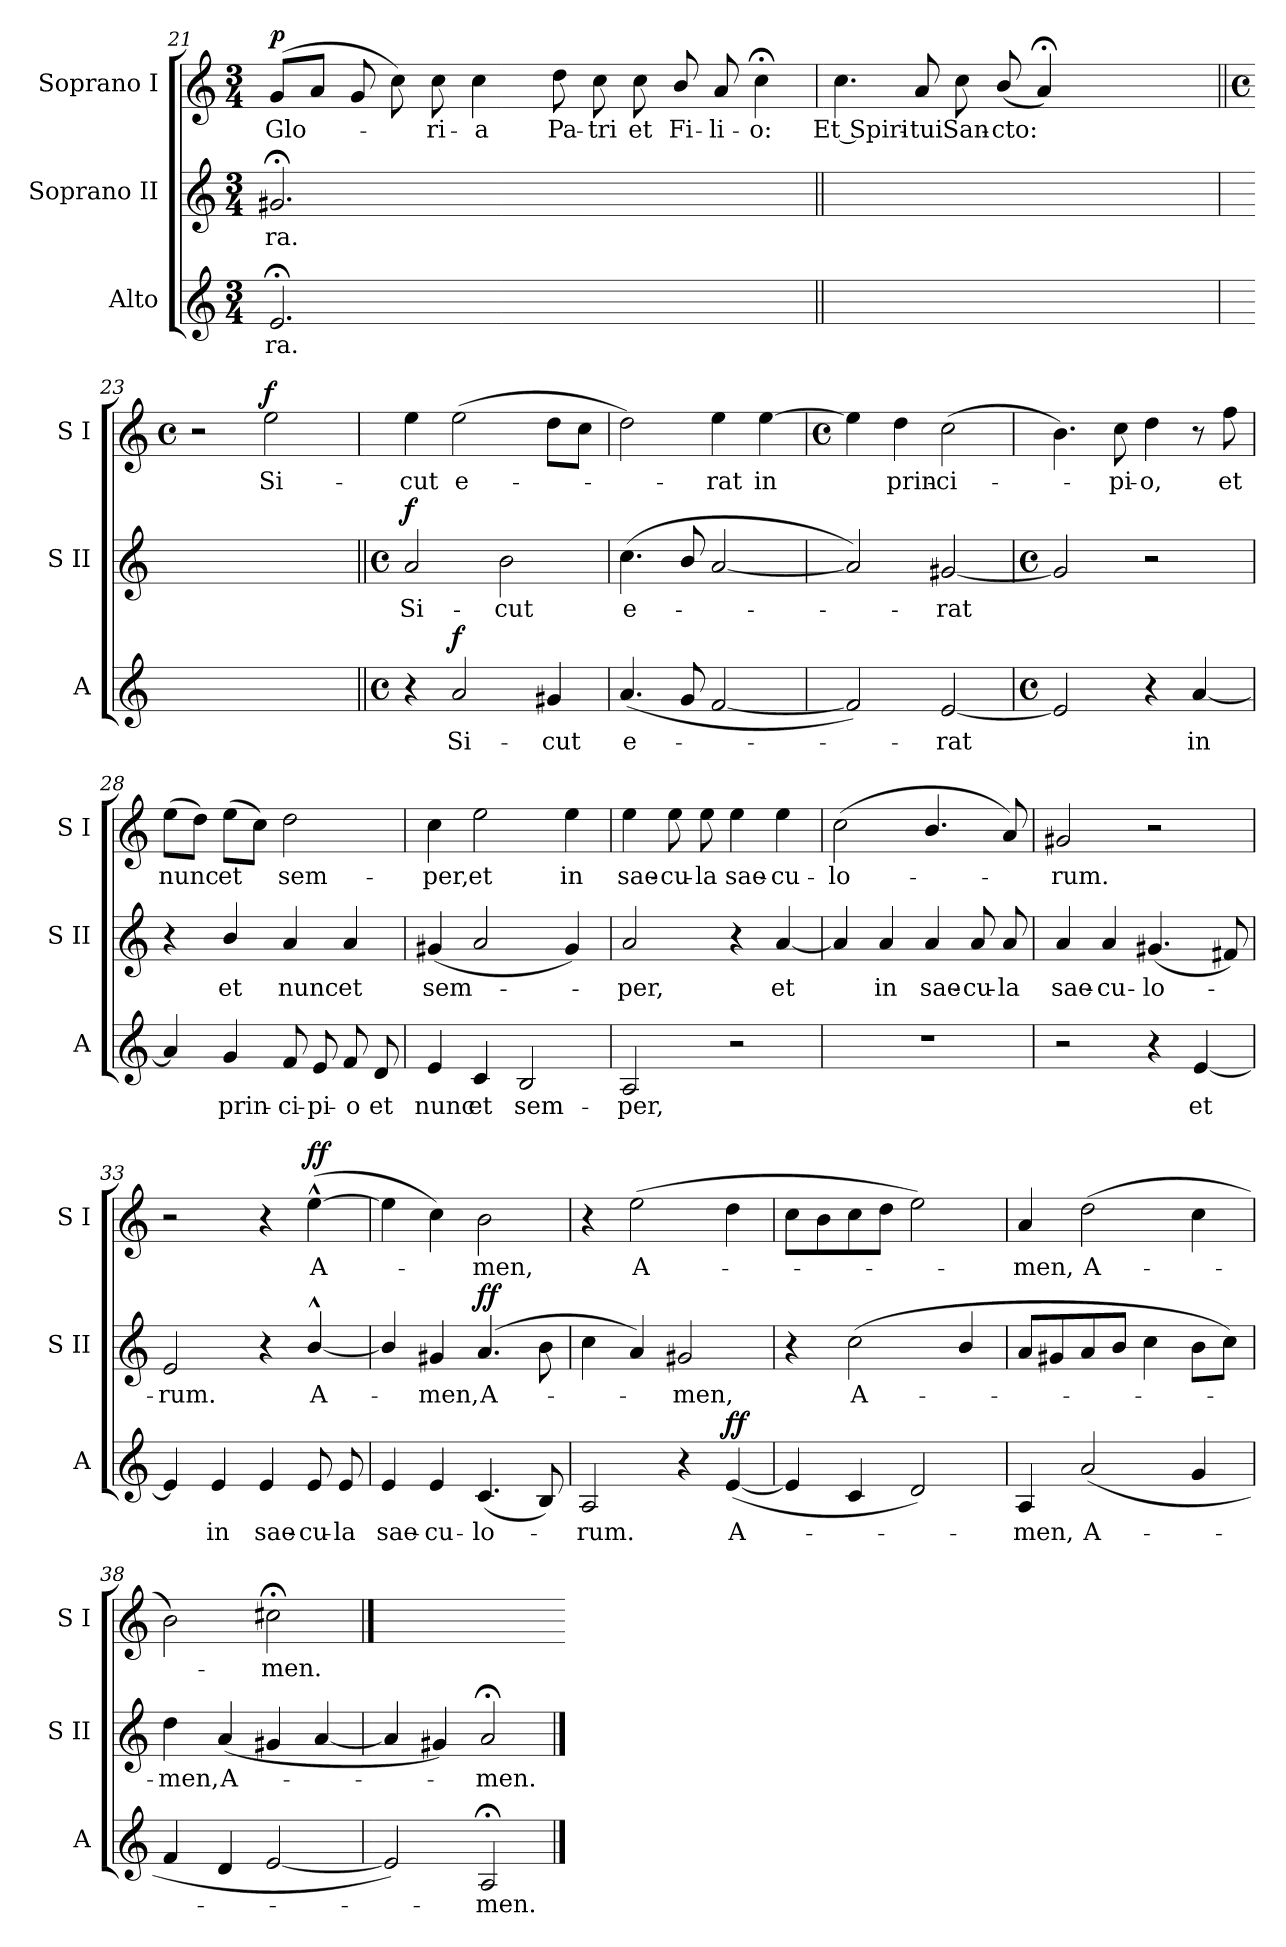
**kern	**text	**dynam	**kern	**text	**dynam	**kern	**text	**dynam
*part3	*part3	*part3	*part2	*part2	*part2	*part1	*part1	*part1
*staff3	*staff3	*staff3	*staff2	*staff2	*staff2	*staff1	*staff1	*staff1
*I"Alto	*	*	*I"Soprano II	*	*	*I"Soprano I	*	*
*I'A	*	*	*I'S II	*	*	*I'S I	*	*
!!LO:LB:g=z
*clefG2	*	*	*clefG2	*	*	*clefG2	*	*
*k[]	*	*	*k[]	*	*	*k[]	*	*
*C:	*	*	*C:	*	*	*C:	*	*
*M3/4	*	*	*M3/4	*	*	*M3/4	*	*
=21	=21	=21	=21	=21	=21	=21	=21	=21
!	!LO:LY:b	!	!	!LO:LY:b	!	!	!LO:LY:b	!LO:DY:b
2.e;<	ra.	.	2.g#X;<	ra.	.	(<8gL	Glo-	p
.	.	.	.	.	.	8aJ	.	.
.	.	.	.	.	.	8g	.	.
.	.	.	.	.	.	8cc)	.	.
!	!	!	!	!	!	!	!LO:LY:b	!
.	.	.	.	.	.	8cc	ri-	.
!	!	!	!	!	!	!	!LO:LY:b	!
.	.	.	.	.	.	4cc	-a	.
1ryy	.	.	1ryy	.	.	.	.	.
!	!	!	!	!	!	!	!LO:LY:b	!
.	.	.	.	.	.	8dd	Pa-	.
!	!	!	!	!	!	!	!LO:LY:b	!
.	.	.	.	.	.	8cc	-tri	.
!	!	!	!	!	!	!	!LO:LY:b	!
.	.	.	.	.	.	8cc	et	.
!	!	!	!	!	!	!	!LO:LY:b	!
.	.	.	.	.	.	8b/	Fi-	.
!	!	!	!	!	!	!	!LO:LY:b	!
.	.	.	.	.	.	8a	-li-	.
!	!	!	!	!	!	!	!LO:LY:b	!
.	.	.	.	.	.	4cc;<	-o:	.
!!LO:LB:g=z
=22||	=22	=22	=22||	=22	=22	=22	=22	=22
!	!	!	!	!	!	!	!LO:LY:b	!
1..ryy	.	.	1..ryy	.	.	4.cc	Et Spiri-	.
!	!	!	!	!	!	!	!LO:LY:b	!
.	.	.	.	.	.	8a	-tui	.
!	!	!	!	!	!	!	!LO:LY:b	!
.	.	.	.	.	.	8cc	San-	.
!	!	!	!	!	!	!	!LO:LY:b	!
.	.	.	.	.	.	(<8b/	-cto:	.
.	.	.	.	.	.	4a;<)	.	.
.	.	.	.	.	.	2.ryy	.	.
=23	=23||	=23||	=23	=23||	=23||	=23||	=23||	=23||
*	*	*	*	*	*	*M4/4	*	*
*	*	*	*	*	*	*met(c)	*	*
2.ryy	.	.	2.ryy	.	.	2r	.	.
!	!	!	!	!	!	!	!LO:LY:b	!LO:DY:b
.	.	.	.	.	.	2ee	Si-	f
4ryy	.	.	4ryy	.	.	.	.	.
=24||	=24	=24	=24||	=24	=24	=24	=24	=24
*M4/4	*	*	*M4/4	*	*	*	*	*
*met(c)	*	*	*met(c)	*	*	*	*	*
!	!	!	!	!LO:LY:b	!LO:DY:b	!	!LO:LY:b	!
4r	.	.	2a	Si-	f	4ee	-cut	.
!	!LO:LY:b	!LO:DY:b	!	!	!	!	!LO:LY:b	!
2a	Si-	f	.	.	.	(>2ee	e-	.
!	!	!	!	!LO:LY:b	!	!	!	!
.	.	.	2b	-cut	.	.	.	.
!	!LO:LY:b	!	!	!	!	!	!	!
4g#X	-cut	.	.	.	.	8ddL	.	.
.	.	.	.	.	.	8ccJ	.	.
=25	=25	=25	=25	=25	=25	=25	=25	=25
!	!LO:LY:b	!	!	!LO:LY:b	!	!	!	!
(<4.a	e-	.	(<4.cc	e-	.	2dd)	.	.
8g	.	.	8b/	.	.	.	.	.
!	!	!	!	!	!	!	!LO:LY:b	!
[2f	.	.	[2a	.	.	4ee	rat	.
!	!	!	!	!	!	!	!LO:LY:b	!
.	.	.	.	.	.	[4ee	in	.
!!LO:LB:g=z
=26	=26	=26	=26	=26	=26	=26	=26	=26
*	*	*	*	*	*	*M4/4	*	*
*	*	*	*	*	*	*met(c)	*	*
2f])	.	.	2a])	.	.	4ee]	.	.
!	!	!	!	!	!	!	!LO:LY:b	!
.	.	.	.	.	.	4dd	prin-	.
!	!LO:LY:b	!	!	!LO:LY:b	!	!	!LO:LY:b	!
[2e	rat	.	[2g#X	rat	.	(>2cc	-ci-	.
!!LO:LB:g=z
=27	=27	=27	=27	=27	=27	=27	=27	=27
*M4/4	*	*	*M4/4	*	*	*	*	*
*met(c)	*	*	*met(c)	*	*	*	*	*
2e]	.	.	2g#]	.	.	4.b)	.	.
!	!	!	!	!	!	!	!LO:LY:b	!
.	.	.	.	.	.	8cc	pi-	.
!	!	!	!	!	!	!	!LO:LY:b	!
4r	.	.	2r	.	.	4dd	-o,	.
!	!LO:LY:b	!	!	!	!	!	!	!
[4a	in	.	.	.	.	8r	.	.
!	!	!	!	!	!	!	!LO:LY:b	!
.	.	.	.	.	.	8ff	et	.
=28	=28	=28	=28	=28	=28	=28	=28	=28
!	!	!	!	!	!	!	!LO:LY:b	!
4a]	.	.	4r	.	.	(>8eeL	nunc	.
.	.	.	.	.	.	8ddJ)	.	.
!	!LO:LY:b	!	!	!LO:LY:b	!	!	!LO:LY:b	!
4g	prin-	.	4b/	et	.	(>8eeL	et	.
.	.	.	.	.	.	8ccJ)	.	.
!	!LO:LY:b	!	!	!LO:LY:b	!	!	!LO:LY:b	!
8f	-ci-	.	4a	nunc	.	2dd	sem-	.
!	!LO:LY:b	!	!	!	!	!	!	!
8e	-pi-	.	.	.	.	.	.	.
!	!LO:LY:b	!	!	!LO:LY:b	!	!	!	!
8f	-o	.	4a	et	.	.	.	.
!	!LO:LY:b	!	!	!	!	!	!	!
8d	et	.	.	.	.	.	.	.
=29	=29	=29	=29	=29	=29	=29	=29	=29
!	!LO:LY:b	!	!	!LO:LY:b	!	!	!LO:LY:b	!
4e	nunc	.	(<4g#X	sem-	.	4cc	-per,	.
!	!LO:LY:b	!	!	!	!	!	!LO:LY:b	!
4c	et	.	2a	.	.	2ee	et	.
!	!LO:LY:b	!	!	!	!	!	!	!
2B	sem-	.	.	.	.	.	.	.
!	!	!	!	!	!	!	!LO:LY:b	!
.	.	.	4g#)	.	.	4ee	in	.
=30	=30	=30	=30	=30	=30	=30	=30	=30
!	!LO:LY:b	!	!	!LO:LY:b	!	!	!LO:LY:b	!
2A	-per,	.	2a	per,	.	4ee	sae-	.
!	!	!	!	!	!	!	!LO:LY:b	!
.	.	.	.	.	.	8ee	-cu-	.
!	!	!	!	!	!	!	!LO:LY:b	!
.	.	.	.	.	.	8ee	-la	.
!	!	!	!	!	!	!	!LO:LY:b	!
2r	.	.	4r	.	.	4ee	sae-	.
!	!	!	!	!LO:LY:b	!	!	!LO:LY:b	!
.	.	.	[4a	et	.	4ee	-cu-	.
=31	=31	=31	=31	=31	=31	=31	=31	=31
!	!	!	!	!	!	!	!LO:LY:b	!
1r	.	.	4a]	.	.	(<2cc	-lo-	.
!	!	!	!	!LO:LY:b	!	!	!	!
.	.	.	4a	in	.	.	.	.
!	!	!	!	!LO:LY:b	!	!	!	!
.	.	.	4a	sae-	.	4.b/	.	.
!	!	!	!	!LO:LY:b	!	!	!	!
.	.	.	8a	-cu-	.	.	.	.
!	!	!	!	!LO:LY:b	!	!	!	!
.	.	.	8a	-la	.	8a)	.	.
!!LO:LB:g=z
=32	=32	=32	=32	=32	=32	=32	=32	=32
!	!	!	!	!LO:LY:b	!	!	!LO:LY:b	!
2r	.	.	4a	sae-	.	2g#X	rum.	.
!	!	!	!	!LO:LY:b	!	!	!	!
.	.	.	4a	-cu-	.	.	.	.
!	!	!	!	!LO:LY:b	!	!	!	!
4r	.	.	(<4.g#X	-lo-	.	2r	.	.
!	!LO:LY:b	!	!	!	!	!	!	!
[4e	et	.	.	.	.	.	.	.
.	.	.	8f#X)	.	.	.	.	.
!!LO:LB:g=z
=33	=33	=33	=33	=33	=33	=33	=33	=33
!	!	!	!	!LO:LY:b	!	!	!	!
4e]	.	.	2e	rum.	.	2r	.	.
!	!LO:LY:b	!	!	!	!	!	!	!
4e	in	.	.	.	.	.	.	.
!	!LO:LY:b	!	!	!	!	!	!	!
4e	sae-	.	4r	.	.	4r	.	.
!	!LO:LY:b	!	!	!LO:LY:b	!	!	!LO:LY:b	!LO:DY:b
8e	-cu-	.	[4b^^/	A-	.	(>[4ee^^	A-	ff
!	!LO:LY:b	!	!	!	!	!	!	!
8e	-la	.	.	.	.	.	.	.
=34	=34	=34	=34	=34	=34	=34	=34	=34
!	!LO:LY:b	!	!	!	!	!	!	!
4e	sae-	.	4b/]	.	.	4ee]	.	.
!	!LO:LY:b	!	!	!LO:LY:b	!	!	!	!
4e	-cu-	.	4g#X	men,	.	4cc)	.	.
!	!LO:LY:b	!	!	!LO:LY:b	!LO:DY:b	!	!LO:LY:b	!
(<4.c	-lo-	.	(>4.a	A-	ff	2b	men,	.
8B)	.	.	8b	.	.	.	.	.
=35	=35	=35	=35	=35	=35	=35	=35	=35
!	!LO:LY:b	!	!	!	!	!	!	!
2A	rum.	.	4cc	.	.	4r	.	.
!	!	!	!	!	!	!	!LO:LY:b	!
.	.	.	4a)	.	.	(>2ee	A-	.
!	!	!	!	!LO:LY:b	!	!	!	!
4r	.	.	2g#X	men,	.	.	.	.
!	!LO:LY:b	!LO:DY:b	!	!	!	!	!	!
(<[4e	A-	ff	.	.	.	4dd	.	.
=36	=36	=36	=36	=36	=36	=36	=36	=36
4e]	.	.	4r	.	.	8ccL	.	.
.	.	.	.	.	.	8b	.	.
!	!	!	!	!LO:LY:b	!	!	!	!
4c	.	.	(>2cc	A-	.	8cc	.	.
.	.	.	.	.	.	8ddJ	.	.
2d)	.	.	.	.	.	2ee)	.	.
.	.	.	4b/	.	.	.	.	.
=37	=37	=37	=37	=37	=37	=37	=37	=37
!	!LO:LY:b	!	!	!	!	!	!LO:LY:b	!
4A	men,	.	8aL	.	.	4a	men,	.
.	.	.	8g#X	.	.	.	.	.
!	!LO:LY:b	!	!	!	!	!	!LO:LY:b	!
(<2a	A-	.	8a	.	.	(>2dd	A-	.
.	.	.	8bJ	.	.	.	.	.
.	.	.	4cc	.	.	.	.	.
4g	.	.	8bL	.	.	4cc	.	.
.	.	.	8ccJ)	.	.	.	.	.
=38	=38	=38	=38	=38	=38	=38	=38	=38
!	!	!	!	!LO:LY:b	!	!	!	!
4f	.	.	4dd	men,	.	2b)	.	.
!	!	!	!	!LO:LY:b	!	!	!	!
4d	.	.	(<4a	A-	.	.	.	.
!	!	!	!	!	!	!	!LO:LY:b	!
[2e	.	.	4g#X	.	.	2cc#X;<	men.	.
.	.	.	[4a	.	.	.	.	.
=	==	==	=	==	==	==	==	==
2e])	.	.	4a]	.	.	1ryy	.	.
.	.	.	4g#X)	.	.	.	.	.
!	!LO:LY:b	!	!	!LO:LY:b	!	!	!	!
2A;<	men.	.	2a;<	men.	.	.	.	.
==	=	=	==	=	=	=	=	=
*-	*-	*-	*-	*-	*-	*-	*-	*-
